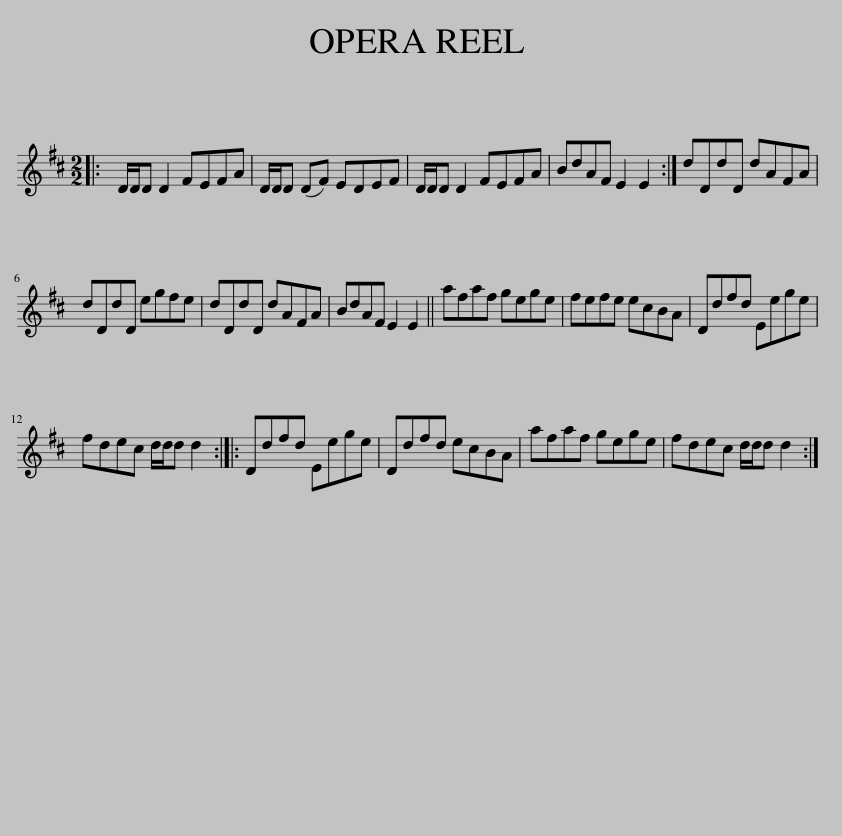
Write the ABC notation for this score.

X:1
L:1/8
M:2/2
I:linebreak $
K:D
V:1 treble
V:1
|: D/D/D D2 FEFA | D/D/D (DF) EDEF | D/D/D D2 FEFA | BdAF E2 E2 :| dDdD dAFA |$ %5
 dDdD egfe | dDdD dAFA | BdAF E2 E2 || afaf gege | fefe ecBA | %10
 Ddfd Eege |$ fdec d/d/d d2 :: Ddfd Eege | Ddfd ecBA | afaf gege | %15
 fdec d/d/d d2 :| %16
